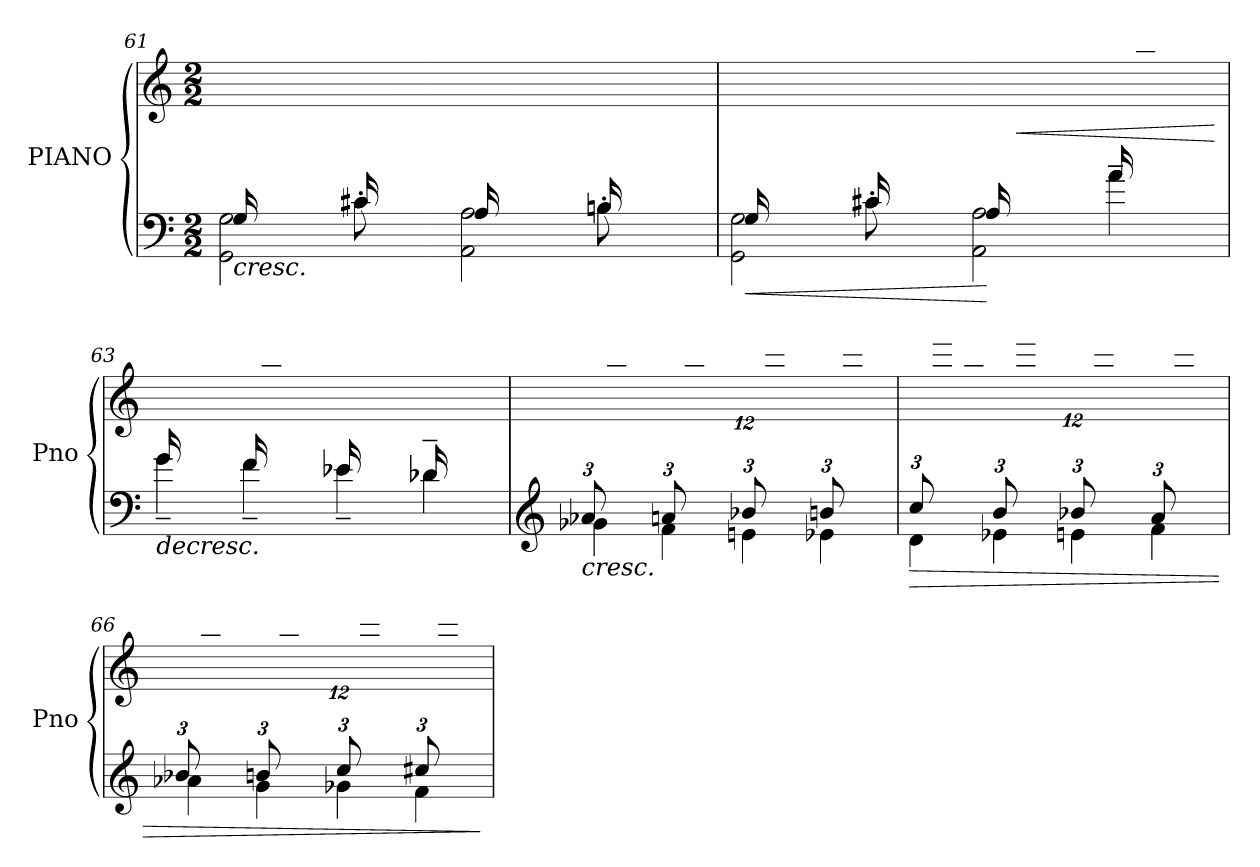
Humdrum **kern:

**kern	**kern	**dynam
*part1	*part1	*part1
*staff2	*staff1	*staff1/2
*I"PIANO	*	*
*I'Pno	*	*
*clefF4	*clefG2	*
*k[]	*k[]	*
*M2/2	*M2/2	*
=61	=61	=61
*^	*	*
!	!	!	!LO:HP:b=2
*	*^	*	*
16G/LL	2GG\ 2G\	4ryy	16ryy	<
8.ryy	.	.	16cc#X\ 16ffn\	.
.	.	.	16an\	.
.	.	.	16f\JJ	.
16c#X/LL	.	8c#X'\	16ryy	.
8.ryy	.	.	16cc#\ 16ff\	.
.	.	4.ryy	16a\	.
.	.	.	16f\JJ	.
16A/LL	2AA\ 2A\	.	16ryy	.
8.ryy	.	.	16bn\ 16ee-X\	.
.	.	.	16g\	.
.	.	.	16e-X\JJ	.
16Bn/LL	.	8Bn'\	16ryy	.
8.ryy	.	.	16ee-\ 16gg\	.
.	.	8ryy	16b\	.
.	.	.	16g\JJ	.
=62	=62	=62	=62	=62
!	!	!	!	!LO:HP:b=2
16G/LL	2GG\ 2G\	4ryy	16ryy	<
8.ryy	.	.	16cc#X\ 16ff\	.
.	.	.	16a\	.
.	.	.	16f\JJ	.
16c#X/LL	.	8c#X'\	16ryy	.
8.ryy	.	.	16cc#\ 16ff\	.
.	.	4.ryy	16a\	.
.	.	.	16f\JJ	.
16A/LL	2AA\ 2A\	.	16ryy	[
!	!	!	!	!LO:HP:b
8.ryy	.	.	16b\ 16ee-X\	<
.	.	.	16g\	.
.	.	.	16e-X\JJ	.
16a/LL	.	4a~\	16ryy	.
8.ryy	.	.	16gg\ 16bb\	.
.	.	.	16ee-\	.
.	.	.	16b\JJ	.
*v	*v	*v	*	*
.	.	[
!!LO:LB:g=z
=63	=63	=63
!	!	!LO:HP:b=2
*^	*	*
16g/LL	4g~<\	16ryy	>
8.ryy	.	16ee-X\ 16gg\	.
.	.	16b\	.
.	.	16g\JJ	.
16f/LL	4f~<\	16ryy	.
8.ryy	.	16ff\ 16aa\	.
.	.	16cc#X\	.
.	.	16a\JJ	.
16e-X/LL	4e-X~<\	16ryy	.
8.ryy	.	16cc#\ 16ff\	.
.	.	16a\	.
.	.	16f\JJ	.
16d-X~</LL	4d-X\	16ryy	.
8.ryy	.	16ee-\ 16gg\	.
.	.	16b\	.
.	.	16g\JJ	.
*v	*v	*	*
.	.	[
=64	=64	=64
*clefG2	*	*
*Xbrackettup	*	*
!	!	!LO:HP:b=2
*^	*	*
12a-X/L	4g-X\	12ryy	<
6ryy	.	12ff#X\ 12bb-X\	.
.	.	12dd\J	.
12an/L	4f\	12ryy	.
6ryy	.	12gg\ 12bbn\	.
.	.	12dd#X\J	.
12b-X/L	4en\	12ryy	.
6ryy	.	12aa-X\ 12ccc\	.
.	.	12ee\J	.
12bn/L	4e-X\	12ryy	.
6ryy	.	12aan\ 12ccc#X\	.
.	.	12ff#\J	.
*v	*v	*	*
.	.	]
=65	=65	=65
!	!	!LO:HP:b=2
*^	*	*
12cc/L	4d\	12ryy	>
6ryy	.	12cccn\ 12eee\	.
.	.	12aa-X\J	.
12b/L	4e-X\	12ryy	.
6ryy	.	12bb\ 12eee-X\	.
.	.	12gg\J	.
12b-X/L	4en\	12ryy	.
6ryy	.	12aa-X\ 12ccc\	.
.	.	12een\J	.
12a/L	4f\	12ryy	.
6ryy	.	12aan\ 12ccc#X\	.
.	.	12ff\J	.
*v	*v	*	*
.	.	[
!!LO:LB:g=z
=66	=66	=66
*^	*	*
12b-X/L	4a-X\	12ryy	.
6ryy	.	12ff#X\ 12bb-X\	.
.	.	12dd\J	.
12bn/L	4g\	12ryy	.
6ryy	.	12gg\ 12bbn\	.
.	.	12dd#X\J	.
12cc/L	4g-X\	12ryy	.
6ryy	.	12aa-X\ 12ccc\	.
.	.	12ee\J	.
12cc#X/L	4f\	12ryy	.
6ryy	.	12aa-\ 12ccc#X\	.
.	.	12ff#\J	.
*v	*v	*	*
.	.	]
=	=	=
*-	*-	*-
